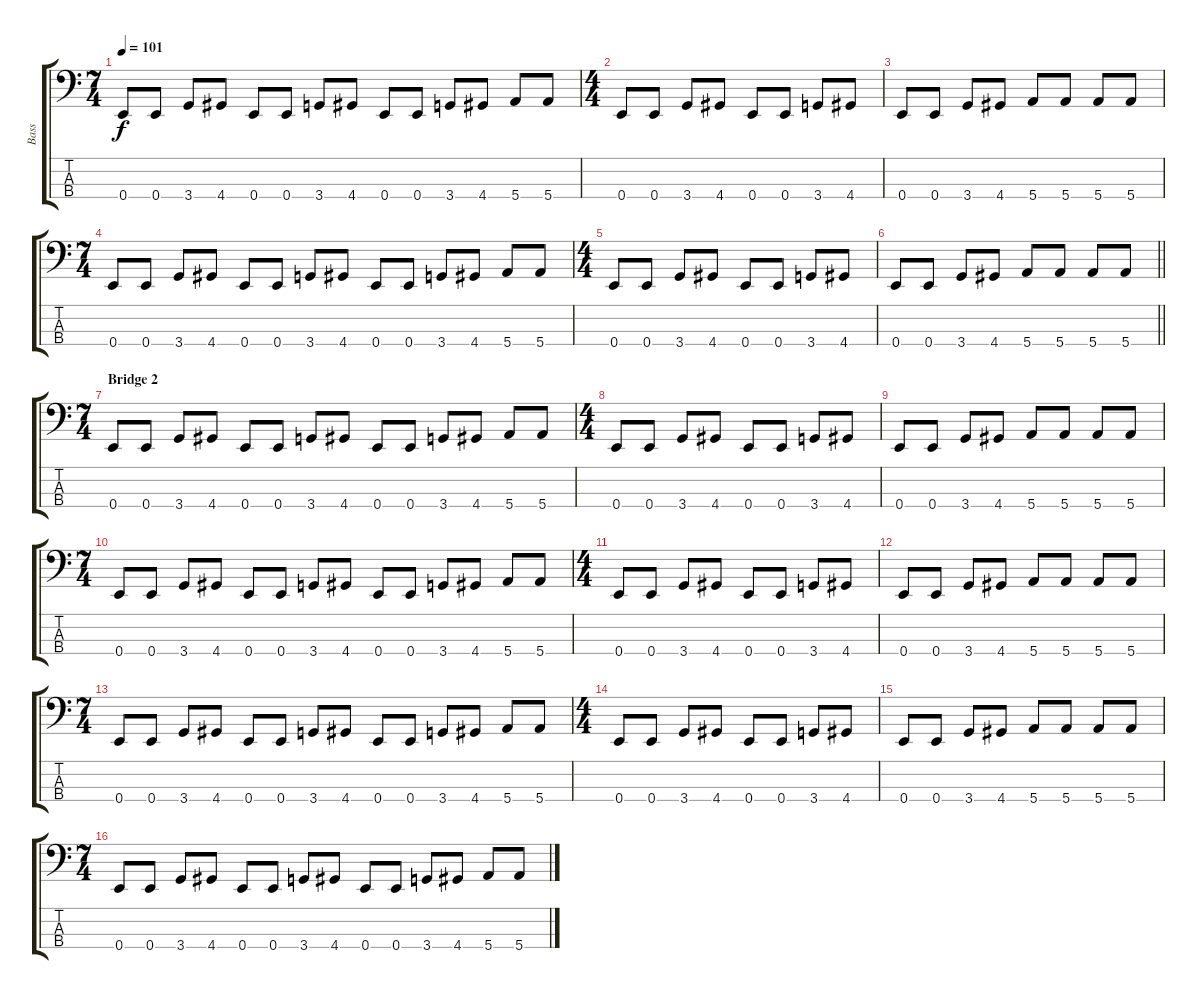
\track ("Bass" "Bass") {instrument electricbassfinger}
\staff {score tabs}
\tuning (G2 D2 A1 E1) {hide}
\ts (7 4)
\tempo 101
\clef f4
\ks c
0.4.8{dy f} 0.4.8 3.4.8 4.4.8 0.4.8 0.4.8 3.4.8 4.4.8 0.4.8 0.4.8 3.4.8 4.4.8 5.4.8 5.4.8 |
\ts (4 4)
0.4.8 0.4.8 3.4.8 4.4.8 0.4.8 0.4.8 3.4.8 4.4.8 |
0.4.8 0.4.8 3.4.8 4.4.8 5.4.8 5.4.8 5.4.8 5.4.8 |
\ts (7 4)
0.4.8 0.4.8 3.4.8 4.4.8 0.4.8 0.4.8 3.4.8 4.4.8 0.4.8 0.4.8 3.4.8 4.4.8 5.4.8 5.4.8 |
\ts (4 4)
0.4.8 0.4.8 3.4.8 4.4.8 0.4.8 0.4.8 3.4.8 4.4.8 |
\barLineRight lightlight
0.4.8 0.4.8 3.4.8 4.4.8 5.4.8 5.4.8 5.4.8 5.4.8 |
\ts (7 4)
\section ("" "Bridge 2")
0.4.8 0.4.8 3.4.8 4.4.8 0.4.8 0.4.8 3.4.8 4.4.8 0.4.8 0.4.8 3.4.8 4.4.8 5.4.8 5.4.8 |
\ts (4 4)
0.4.8 0.4.8 3.4.8 4.4.8 0.4.8 0.4.8 3.4.8 4.4.8 |
0.4.8 0.4.8 3.4.8 4.4.8 5.4.8 5.4.8 5.4.8 5.4.8 |
\ts (7 4)
0.4.8 0.4.8 3.4.8 4.4.8 0.4.8 0.4.8 3.4.8 4.4.8 0.4.8 0.4.8 3.4.8 4.4.8 5.4.8 5.4.8 |
\ts (4 4)
0.4.8 0.4.8 3.4.8 4.4.8 0.4.8 0.4.8 3.4.8 4.4.8 |
0.4.8 0.4.8 3.4.8 4.4.8 5.4.8 5.4.8 5.4.8 5.4.8 |
\ts (7 4)
0.4.8 0.4.8 3.4.8 4.4.8 0.4.8 0.4.8 3.4.8 4.4.8 0.4.8 0.4.8 3.4.8 4.4.8 5.4.8 5.4.8 |
\ts (4 4)
0.4.8 0.4.8 3.4.8 4.4.8 0.4.8 0.4.8 3.4.8 4.4.8 |
0.4.8 0.4.8 3.4.8 4.4.8 5.4.8 5.4.8 5.4.8 5.4.8 |
\ts (7 4)
0.4.8 0.4.8 3.4.8 4.4.8 0.4.8 0.4.8 3.4.8 4.4.8 0.4.8 0.4.8 3.4.8 4.4.8 5.4.8 5.4.8
